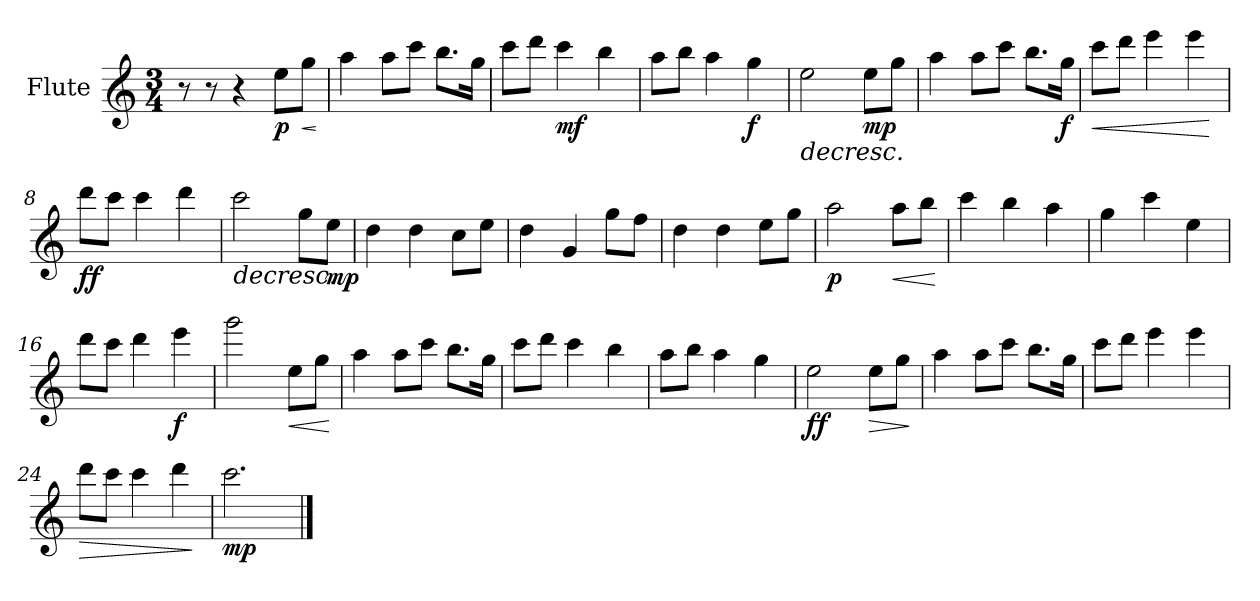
**kern	**dynam
*part1	*part1
*staff1	*staff1
*I"Flute	*
*I'Fl.	*
*clefG2	*
*k[]	*
*M3/4	*
*MM80	*
=1	=1
8r	.
8r	.
4r	.
!	!LO:DY:b
8ee\L	p
!	!LO:HP:b
8gg\J	<
.	[
=2	=2
4aa\	.
8aa\L	.
8ccc\J	.
8.bb\L	.
16gg\Jk	.
=3	=3
8ccc\L	.
8ddd\J	.
!	!LO:DY:b
4ccc\	mf
4bb\	.
=4	=4
8aa\L	.
8bb\J	.
4aa\	.
!	!LO:DY:b
4gg\	f
=5	=5
!	!LO:HP:b
2ee\	>
!	!LO:DY:b
8ee\L	mp
8gg\J	.
.	]
=6	=6
4aa\	.
8aa\L	.
8ccc\J	.
8.bb\L	.
!	!LO:DY:b
16gg\Jk	f
=7	=7
!	!LO:HP:b
8ccc\L	<
8ddd\J	.
4eee\	.
4eee\	.
.	[
!!LO:LB:g=z
=8	=8
!	!LO:DY:b
8ddd\L	ff
8ccc\J	.
4ccc\	.
4ddd\	.
=9	=9
!	!LO:HP:b
2ccc\	>
8gg\L	.
!	!LO:DY:b
8ee\J	mp
.	]
=10	=10
4dd\	.
4dd\	.
8cc\L	.
8ee\J	.
=11	=11
4dd\	.
4g/	.
8gg\L	.
8ff\J	.
=12	=12
4dd\	.
4dd\	.
8ee\L	.
8gg\J	.
=13	=13
!	!LO:DY:b
2aa\	p
!	!LO:HP:b
8aa\L	<
8bb\J	.
.	[
=14	=14
4ccc\	.
4bb\	.
4aa\	.
=15	=15
4gg\	.
4ccc\	.
4ee\	.
=16	=16
8ddd\L	.
8ccc\J	.
4ddd\	.
!	!LO:DY:b
4eee\	f
!!LO:LB:g=z
=17	=17
2ggg\	.
!	!LO:HP:b
8ee\L	<
8gg\J	.
.	[
=18	=18
4aa\	.
8aa\L	.
8ccc\J	.
8.bb\L	.
16gg\Jk	.
=19	=19
8ccc\L	.
8ddd\J	.
4ccc\	.
4bb\	.
=20	=20
8aa\L	.
8bb\J	.
4aa\	.
4gg\	.
=21	=21
!	!LO:DY:b
2ee\	ff
!	!LO:HP:b
8ee\L	>
8gg\J	.
.	]
=22	=22
4aa\	.
8aa\L	.
8ccc\J	.
8.bb\L	.
16gg\Jk	.
=23	=23
8ccc\L	.
8ddd\J	.
4eee\	.
4eee\	.
!!LO:LB:g=z
=24	=24
!	!LO:HP:b
8ddd\L	>
8ccc\J	.
4ccc\	.
4ddd\	.
.	]
=25	=25
!	!LO:DY:b
2.ccc\	mp
==	==
*-	*-
